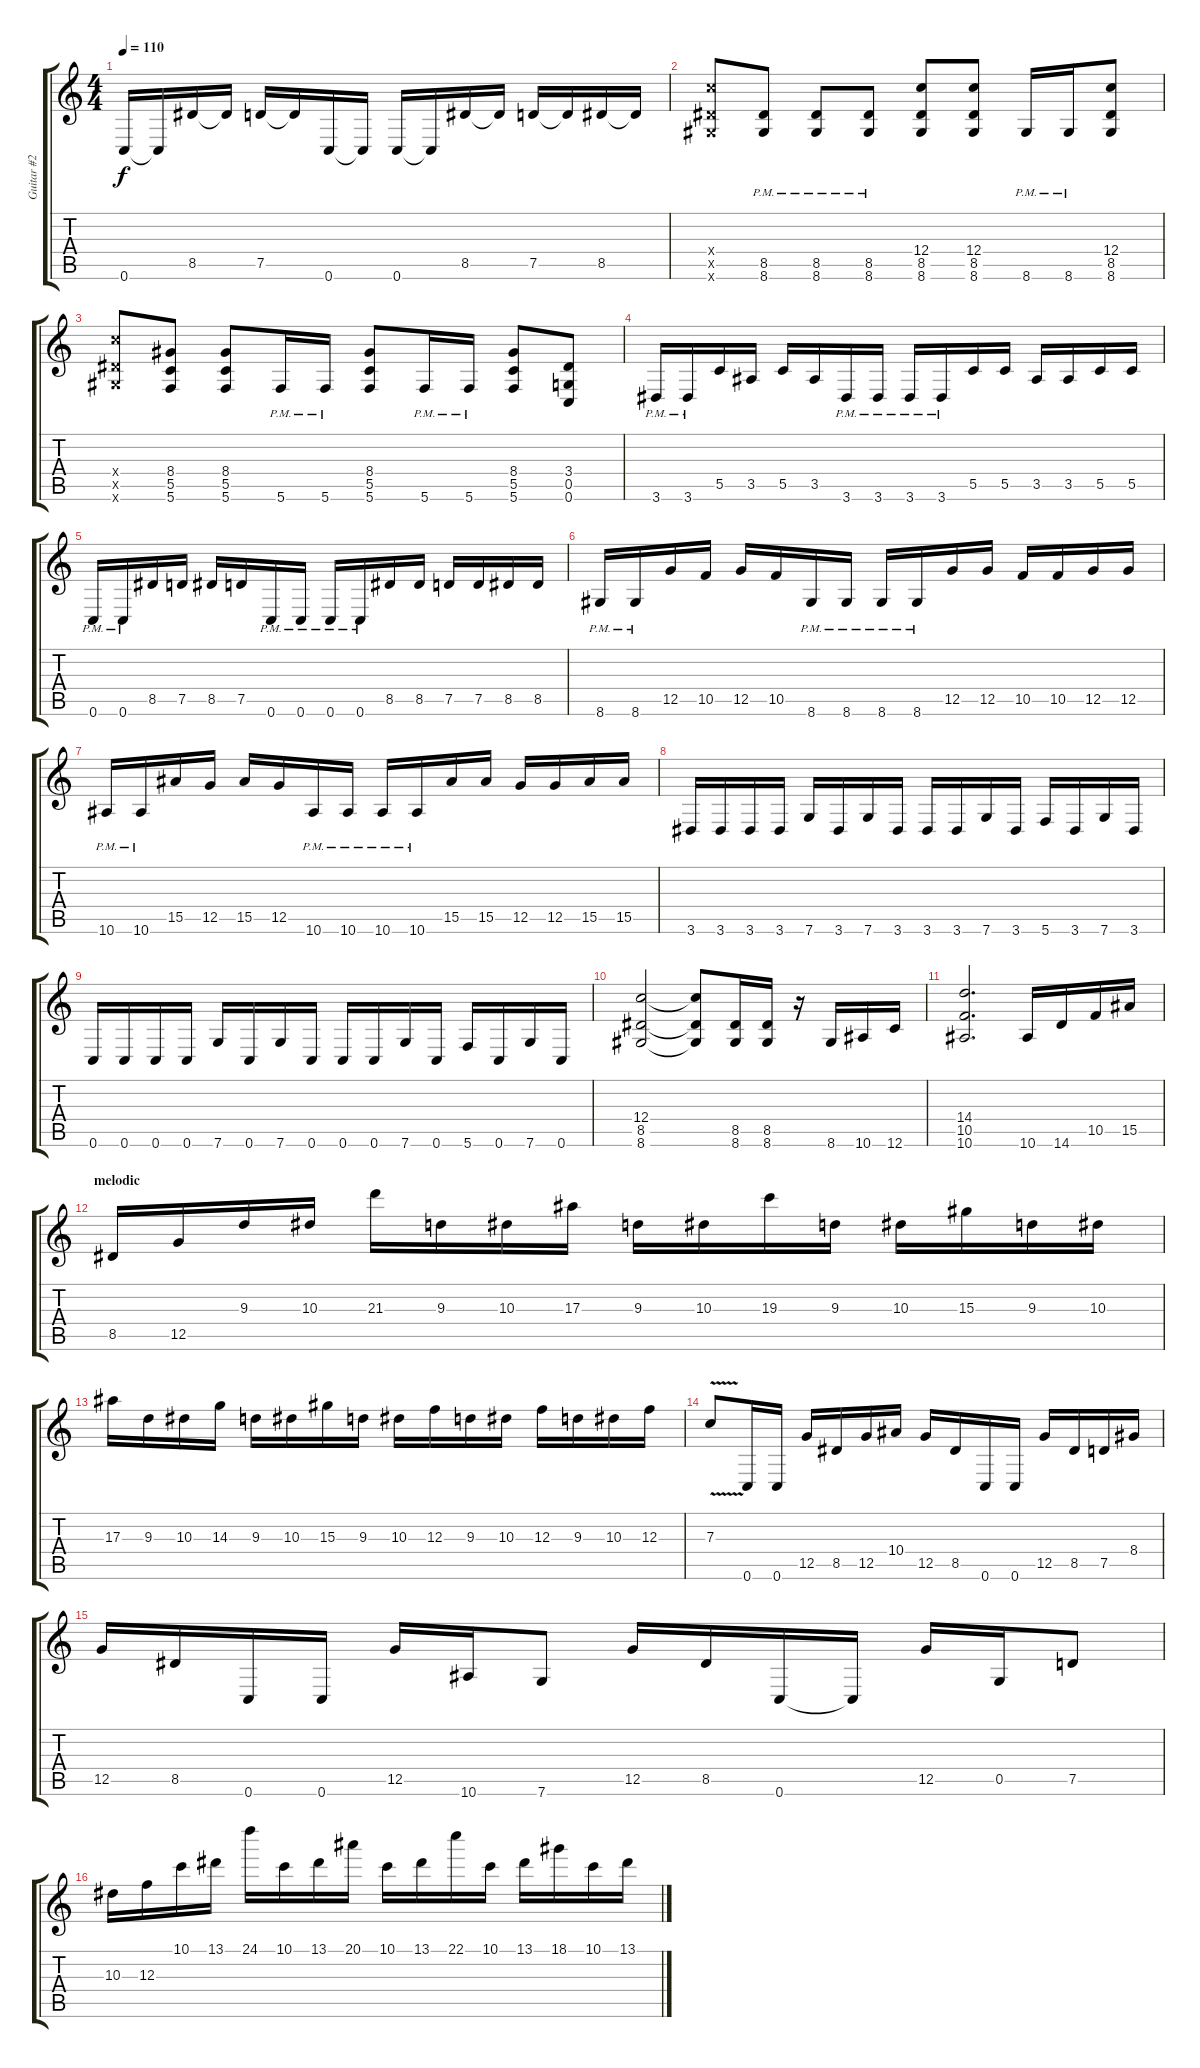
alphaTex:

\track ("Guitar #2" "Guitar #2") {instrument distortionguitar}
\staff {score tabs}
\tuning (D4 A3 F3 C3 G2 C2) {hide}
\ts (4 4)
\tempo 110
\clef g2
\ks c
0.6.16{dy f} 0.6{t}.16 8.5.16 8.5{t}.16 7.5.16 7.5{t}.16 0.6.16 0.6{t}.16 0.6.16 0.6{t}.16 8.5.16 8.5{t}.16 7.5.16 7.5{t}.16 8.5.16 8.5{t}.16 |
(12.4{x} 8.5{x} 8.6{x}).8 (8.5{pm} 8.6{pm}).8 (8.5{pm} 8.6{pm}).8 (8.5{pm} 8.6{pm}).8 (12.4 8.5 8.6).8 (12.4 8.5 8.6).8 8.6{pm}.16 8.6{pm}.16 (12.4 8.5 8.6).8 |
(12.4{x} 8.5{x} 8.6{x}).8 (8.4 5.5 5.6).8 (8.4 5.5 5.6).8 5.6{pm}.16 5.6{pm}.16 (8.4 5.5 5.6).8 5.6{pm}.16 5.6{pm}.16 (8.4 5.5 5.6).8 (3.4 0.5 0.6).8 |
3.6{pm}.16 3.6{pm}.16 5.5.16 3.5.16 5.5.16 3.5.16 3.6{pm}.16 3.6{pm}.16 3.6{pm}.16 3.6{pm}.16 5.5.16 5.5.16 3.5.16 3.5.16 5.5.16 5.5.16 |
0.6{pm}.16 0.6{pm}.16 8.5.16 7.5.16 8.5.16 7.5.16 0.6{pm}.16 0.6{pm}.16 0.6{pm}.16 0.6{pm}.16 8.5.16 8.5.16 7.5.16 7.5.16 8.5.16 8.5.16 |
8.6{pm}.16 8.6{pm}.16 12.5.16 10.5.16 12.5.16 10.5.16 8.6{pm}.16 8.6{pm}.16 8.6{pm}.16 8.6{pm}.16 12.5.16 12.5.16 10.5.16 10.5.16 12.5.16 12.5.16 |
10.6{pm}.16 10.6{pm}.16 15.5.16 12.5.16 15.5.16 12.5.16 10.6{pm}.16 10.6{pm}.16 10.6{pm}.16 10.6{pm}.16 15.5.16 15.5.16 12.5.16 12.5.16 15.5.16 15.5.16 |
3.6.16 3.6.16 3.6.16 3.6.16 7.6.16 3.6.16 7.6.16 3.6.16 3.6.16 3.6.16 7.6.16 3.6.16 5.6.16 3.6.16 7.6.16 3.6.16 |
0.6.16 0.6.16 0.6.16 0.6.16 7.6.16 0.6.16 7.6.16 0.6.16 0.6.16 0.6.16 7.6.16 0.6.16 5.6.16 0.6.16 7.6.16 0.6.16 |
(12.4 8.5 8.6).2 (12.4{t} 8.5{t} 8.6{t}).8 (8.5 8.6).16 (8.5 8.6).16 r.16 8.6.16 10.6.16 12.6.16 |
(14.4 10.5 10.6).2{d} 10.6.16 14.6.16 10.5.16 15.5.16 |
\section ("" "melodic")
8.5.16 12.5.16 9.3.16 10.3.16 21.3.16 9.3.16 10.3.16 17.3.16 9.3.16 10.3.16 19.3.16 9.3.16 10.3.16 15.3.16 9.3.16 10.3.16 |
17.3.16 9.3.16 10.3.16 14.3.16 9.3.16 10.3.16 15.3.16 9.3.16 10.3.16 12.3.16 9.3.16 10.3.16 12.3.16 9.3.16 10.3.16 12.3.16 |
7.3{v}.8 0.6.16 0.6.16 12.5.16 8.5.16 12.5.16 10.4.16 12.5.16 8.5.16 0.6.16 0.6.16 12.5.16 8.5.16 7.5.16 8.4.16 |
12.5.16 8.5.16 0.6.16 0.6.16 12.5.16 10.6.16 7.6.8 12.5.16 8.5.16 0.6.16 0.6{t}.16 12.5.16 0.5.16 7.5.8 |
10.3.16 12.3.16 10.1.16 13.1.16 24.1.16 10.1.16 13.1.16 20.1.16 10.1.16 13.1.16 22.1.16 10.1.16 13.1.16 18.1.16 10.1.16 13.1.16
